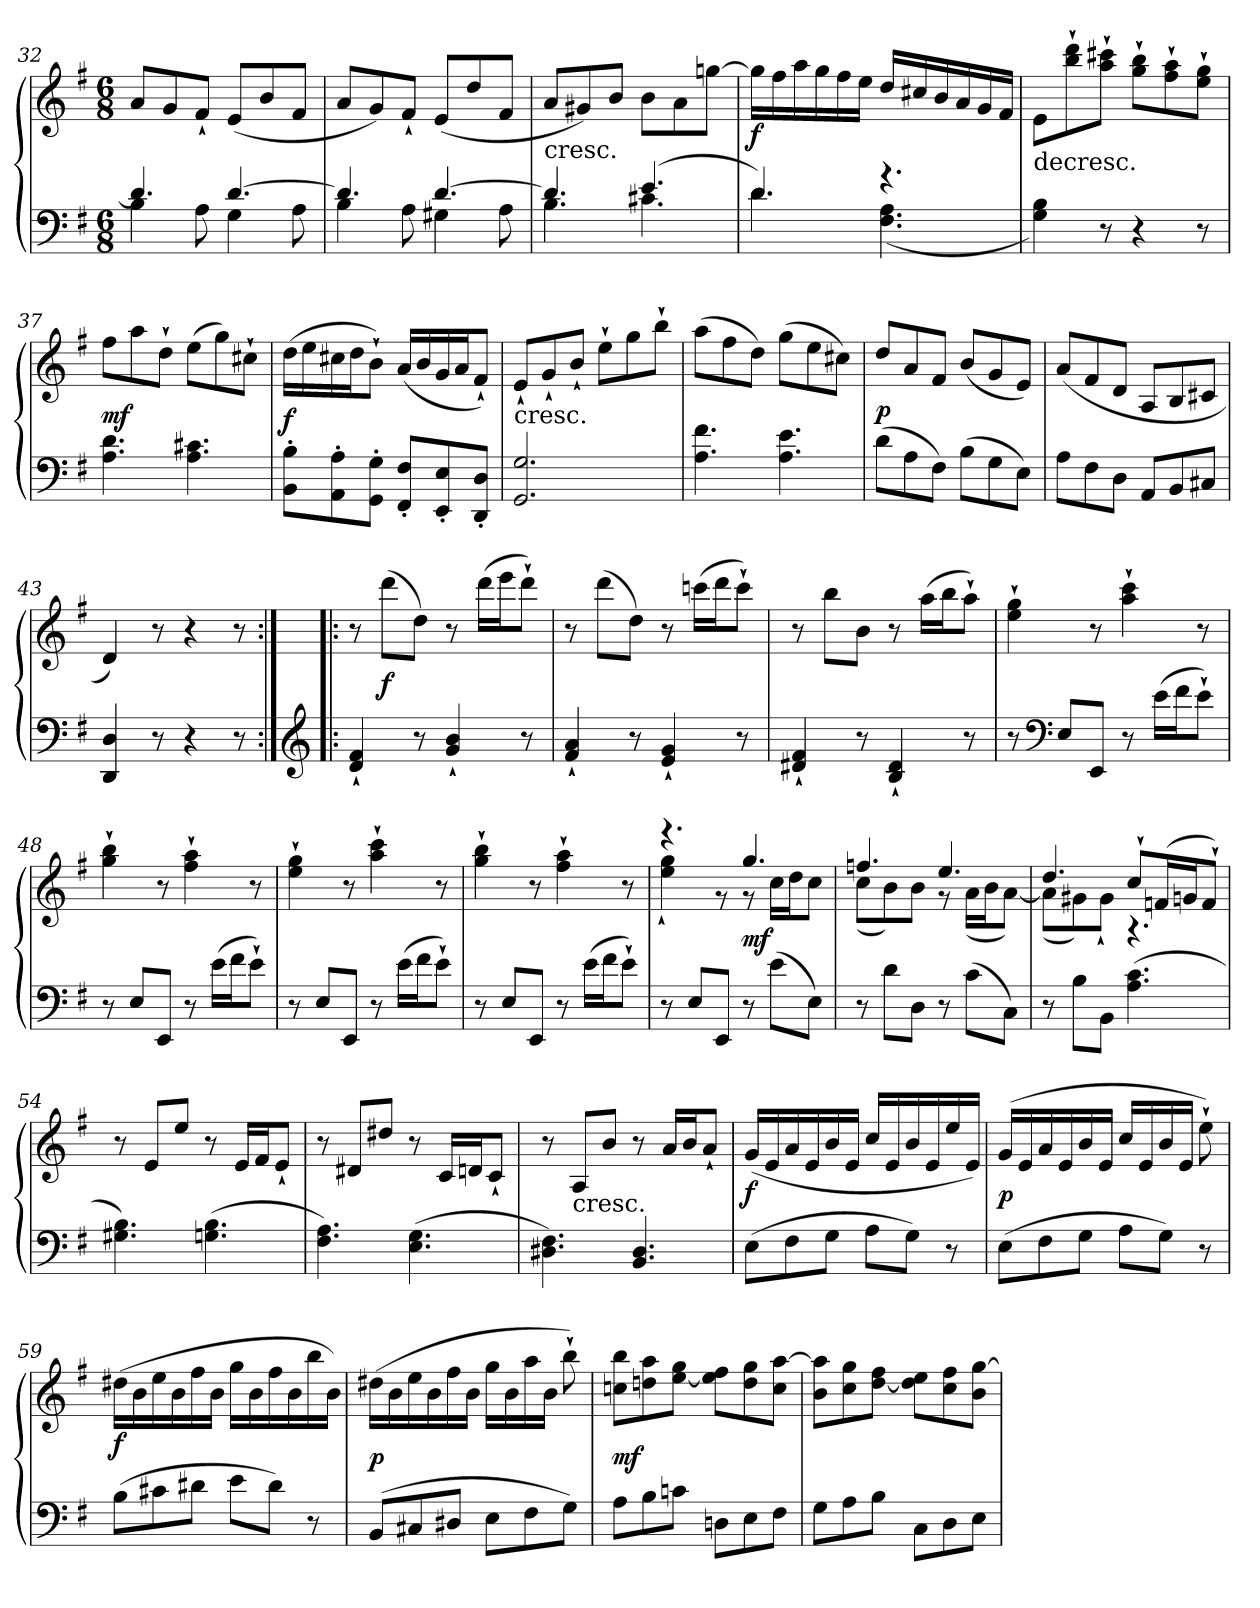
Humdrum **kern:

**kern	**kern	**dynam
*part1	*part1	*part1
*staff2	*staff1	*staff1/2
*clefF4	*clefG2	*
*k[f#]	*k[f#]	*
*G:	*G:	*
*M6/8	*M6/8	*
=32	=32	=32
*^	*	*
4.d/]	4B\	8a/L	.
.	.	8g/	.
.	8A\	8f#`/J	.
[4.d/	4G\	(8e/L	.
.	.	8b/	.
.	8A\	8f#/J	.
=33	=33	=33	=33
4.d/]	4B\	8a/L	.
.	.	8g/)	.
.	8A\	8f#`/J	.
[4.d/	4G#X\	(8e/L	.
.	.	8dd/	.
.	8A\	8f#/J	.
=34	=34	=34	=34
!	!	!LO:TX:c:t=cresc.	!
4.d/]	4.B\	8a/L	.
.	.	8g#X/)	.
.	.	8b/J	.
(4.e/	4.c#X\	8b\L	.
.	.	8a\	.
.	.	[8ggn\J	.
=35	=35	=35	=35
4.d/)	4.d\	16gg\LL]	f
.	.	16ff#\	.
.	.	16aa\	.
.	.	16gg\	.
.	.	16ff#\	.
.	.	16ee\JJ	.
4.r	(4.F#\ 4.A\	16dd/LL	.
.	.	16cc#X/	.
.	.	16b/	.
.	.	16a/	.
.	.	16g/	.
.	.	16f#/JJ	.
*v	*v	*	*
=36	=36	=36
!	!LO:TX:c:t=decresc.	!
4G\ 4B\)	8e\L	.
.	8bb`\ 8ddd`\	.
8r	8aa`\ 8ccc#X`\J	.
4r	8gg`\ 8bb`\L	.
.	8ff#`\ 8aa`\	.
8r	8ee`\ 8gg`\J	.
=37	=37	=37
4.A\ 4.d\	8ff#\L	mf
.	8aa\	.
.	8dd`\J	.
4.A\ 4.c#X\	(8ee\L	.
.	8gg\)	.
.	8cc#X`\J	.
=38	=38	=38
8BB'\ 8B'\L	(16dd\LL	f
.	16ee\	.
8AA'\ 8A'\	16cc#X\	.
.	16dd\J	.
8GG'\ 8G'\J	8b`\J)	.
8FF#'/ 8F#'/L	(16a/LL	.
.	16b/	.
8EE'/ 8E'/	16g/	.
.	16a/J	.
8DD'/ 8D'/J	8f#`/J)	.
=39	=39	=39
!	!LO:TX:c:t=cresc.	!
2.GG/ 2.G/	8e`/L	.
.	8g`/	.
.	8b`/J	.
.	8ee`\L	.
.	8gg\	.
.	8bb`\J	.
=40	=40	=40
4.A\ 4.f#\	(8aa\L	.
.	8ff#\	.
.	8dd\J)	.
4.A\ 4.e\	(8gg\L	.
.	8ee\	.
.	8cc#X\J)	.
=41	=41	=41
(8d\L	8dd/L	p
8A\	8a/	.
8F#\J)	8f#/J	.
(8B\L	(8b/L	.
8G\	8g/	.
8E\J)	8e/J)	.
=42	=42	=42
8A\L	(8a/L	.
8F#\	8f#/	.
8D\J	8d/J	.
8AA/L	8A/L	.
8BB/	8B/	.
8C#X/J	8c#X/J	.
=43	=43	=43
4DD/ 4D/	4d/)	.
8r	8r	.
4r	4r	.
8r	8r	.
=44:|!|:	=44:|!|:	=44:|!|:
*clefG2	*	*
4d`/ 4f#`/	8r	.
.	(8ddd\L	f
8r	8dd\J)	.
4g`/ 4b`/	8r	.
.	(16ddd\LL	.
.	16eee\J	.
8r	8ddd`\J)	.
=45	=45	=45
4f#`/ 4a`/	8r	.
.	(8ddd\L	.
8r	8dd\J)	.
4e`/ 4g`/	8r	.
.	(16cccn\LL	.
.	16ddd\J	.
8r	8ccc`\J)	.
=46	=46	=46
4d#X`/ 4f#`/	8r	.
.	8bb\L	.
8r	8b\J	.
4B`/ 4d#`/	8r	.
.	(16aa\LL	.
.	16bb\J	.
8r	8aa`\J)	.
=47	=47	=47
8r	4ee`\ 4gg`\	.
*clefF4	*	*
8E/L	.	.
8EE/J	8r	.
8r	4aa`\ 4ccc`\	.
(16e\LL	.	.
16f#\J	.	.
8e`\J)	8r	.
=48	=48	=48
8r	4gg`\ 4bb`\	.
8E/L	.	.
8EE/J	8r	.
8r	4ff#`\ 4aa`\	.
(16e\LL	.	.
16f#\J	.	.
8e`\J)	8r	.
=49	=49	=49
8r	4ee`\ 4gg`\	.
8E/L	.	.
8EE/J	8r	.
8r	4aa`\ 4ccc`\	.
(16e\LL	.	.
16f#\J	.	.
8e`\J)	8r	.
=50	=50	=50
8r	4gg`\ 4bb`\	.
8E/L	.	.
8EE/J	8r	.
8r	4ff#`\ 4aa`\	.
(16e\LL	.	.
16f#\J	.	.
8e`\J)	8r	.
=51	=51	=51
*	*^	*
8r	4.r	4ee`\ 4gg`\	.
8E/L	.	.	.
8EE/J	.	8r	.
8r	4.gg/	8r	mf
(8e\L	.	16cc\LL	.
.	.	16dd\J	.
8E\J)	.	8cc\J	.
=52	=52	=52	=52
8r	4.ffn/	(8cc\L	.
8d\L	.	8b\)	.
8D\J	.	8b\J	.
8r	4.ee/	8r	.
(8c\L	.	(16a\LL	.
.	.	16b\J	.
8C\J)	.	[8a\J)	.
=53	=53	=53	=53
8r	4.dd/	(8a\L]	.
8B\L	.	8g#X\)	.
8BB\J	.	8g#`\J	.
(4.A\ 4.c\	8cc`/L	4.r	.
.	(16fn/L	.	.
.	16gn/J	.	.
.	8f`/J)	.	.
*	*v	*v	*
=54	=54	=54
4.G#X\ 4.B\)	8r	.
.	8e/L	.
.	8ee/J	.
(4.Gn\ 4.B\	8r	.
.	16e/LL	.
.	16f#/J	.
.	8e`/J	.
=55	=55	=55
4.F#\ 4.A\)	8r	.
.	8d#X/L	.
.	8dd#X/J	.
(4.E\ 4.G\	8r	.
.	16c/LL	.
.	16dn/J	.
.	8c`/J	.
=56	=56	=56
4.D#X\ 4.F#\)	8r	.
!	!LO:TX:c:t=cresc.	!
.	8A/L	.
.	8b/J	.
4.BB/ 4.D#/	8r	.
.	16a/LL	.
.	16b/J	.
.	8a`/J	.
=57	=57	=57
(8E\L	(16g/LL	f
.	16e/	.
8F#\	16a/	.
.	16e/	.
8G\J	16b/	.
.	16e/JJ	.
8A\L	16cc/LL	.
.	16e/	.
8G\J)	16b/	.
.	16e/	.
8r	16ee/	.
.	16e/JJ)	.
=58	=58	=58
(8E\L	(16g/LL	p
.	16e/	.
8F#\	16a/	.
.	16e/	.
8G\J	16b/	.
.	16e/JJ	.
8A\L	16cc/LL	.
.	16e/	.
8G\J)	16b/	.
.	16e/JJ	.
8r	8ee`\)	.
=59	=59	=59
(8B\L	(16dd#X\LL	f
.	16b\	.
8c#X\	16ee\	.
.	16b\	.
8d#X\J	16ff#\	.
.	16b\JJ	.
8e\L	16gg\LL	.
.	16b\	.
8d#\J)	16ff#\	.
.	16b\	.
8r	16bb\	.
.	16b\JJ)	.
=60	=60	=60
(8BB/L	(16dd#X\LL	p
.	16b\	.
8C#X/	16ee\	.
.	16b\	.
8D#X/J	16ff#\	.
.	16b\JJ	.
8E\L	16gg\LL	.
.	16b\	.
8F#\	16aa\	.
.	16b\JJ	.
8G\J)	8bb`\)	.
=61	=61	=61
8A\L	8ccn\ 8bb\L	mf
8B\	8ddn\ 8aa\	.
8cn\J	[8ee\ 8gg\J	.
8Dn\L	8ee]\ 8ff#\L	.
8E\	8dd\ 8gg\	.
8F#\J	8cc\ [8aa\J	.
=62	=62	=62
8G\L	8b\ 8aa]\L	.
8A\	8cc\ 8gg\	.
8B\J	[8dd\ 8ff#\J	.
8C\L	8dd]\ 8ee\L	.
8D\	8cc\ 8ff#\	.
8E\J	8b\ [8gg\J	.
=	=	=
*-	*-	*-
